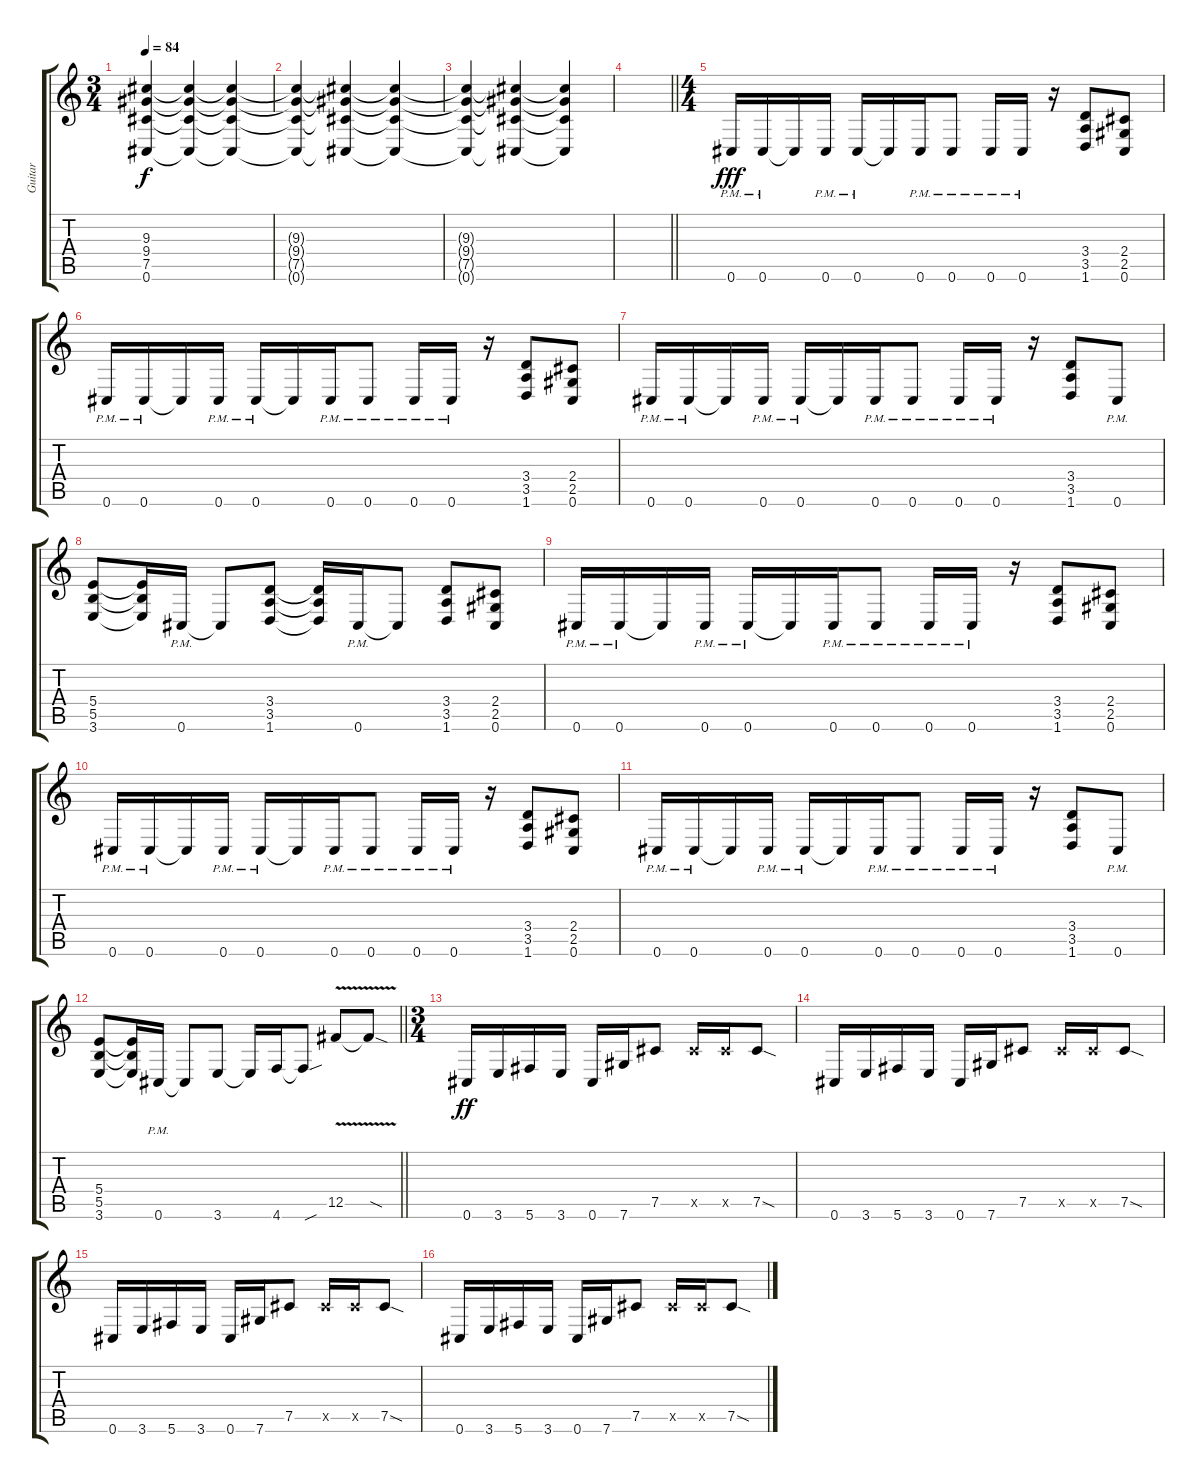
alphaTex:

\track ("Guitar" "Guitar") {instrument electricguitarclean}
\staff {score tabs}
\tuning (Db4 Ab3 E3 B2 Gb2 Db2) {hide}
\ts (3 4)
\section ("" "")
\tempo 84
\clef g2
\ks c
(9.3{t} 9.4{t} 7.5{t} 0.6{t}).4{dy f} (9.3{t} 9.4{t} 7.5{t} 0.6{t}).4 (9.3{t} 9.4{t} 7.5{t} 0.6{t}).4 |
(9.3{t} 9.4{t} 7.5{t} 0.6{t}).4 (9.3{t} 9.4{t} 7.5{t} 0.6{t}).4 (9.3{t} 9.4{t} 7.5{t} 0.6{t}).4 |
(9.3{t} 9.4{t} 7.5{t} 0.6{t}).4 (9.3{t} 9.4{t} 7.5{t} 0.6{t}).4 (9.3{t} 9.4{t} 7.5{t} 0.6{t}).4 |
\barLineRight lightlight
|
\ts (4 4)
\section ("" "")
0.6{pm}.16{dy fff instrument distortionguitar} 0.6{pm}.16 0.6{t}.16 0.6{pm}.16 0.6{pm}.16 0.6{t}.16 0.6{pm}.16 0.6{pm}.8 0.6{pm}.16 0.6{pm}.16 r.16 (3.4 3.5 1.6).8 (2.4 2.5 0.6).8 |
0.6{pm}.16 0.6{pm}.16 0.6{t}.16 0.6{pm}.16 0.6{pm}.16 0.6{t}.16 0.6{pm}.16 0.6{pm}.8 0.6{pm}.16 0.6{pm}.16 r.16 (3.4 3.5 1.6).8 (2.4 2.5 0.6).8 |
0.6{pm}.16 0.6{pm}.16 0.6{t}.16 0.6{pm}.16 0.6{pm}.16 0.6{t}.16 0.6{pm}.16 0.6{pm}.8 0.6{pm}.16 0.6{pm}.16 r.16 (3.4 3.5 1.6).8 0.6{pm}.8 |
(5.4 5.5 3.6).8 (5.4{t} 5.5{t} 3.6{t}).16 0.6{pm}.16 0.6{t}.8 (3.4 3.5 1.6).8 (3.4{t} 3.5{t} 1.6{t}).16 0.6{pm}.16 0.6{t}.8 (3.4 3.5 1.6).8 (2.4 2.5 0.6).8 |
0.6{pm}.16 0.6{pm}.16 0.6{t}.16 0.6{pm}.16 0.6{pm}.16 0.6{t}.16 0.6{pm}.16 0.6{pm}.8 0.6{pm}.16 0.6{pm}.16 r.16 (3.4 3.5 1.6).8 (2.4 2.5 0.6).8 |
0.6{pm}.16 0.6{pm}.16 0.6{t}.16 0.6{pm}.16 0.6{pm}.16 0.6{t}.16 0.6{pm}.16 0.6{pm}.8 0.6{pm}.16 0.6{pm}.16 r.16 (3.4 3.5 1.6).8 (2.4 2.5 0.6).8 |
0.6{pm}.16 0.6{pm}.16 0.6{t}.16 0.6{pm}.16 0.6{pm}.16 0.6{t}.16 0.6{pm}.16 0.6{pm}.8 0.6{pm}.16 0.6{pm}.16 r.16 (3.4 3.5 1.6).8 0.6{pm}.8 |
\barLineRight lightlight
(5.4 5.5 3.6).8 (5.4{t} 5.5{t} 3.6{t}).16 0.6{pm}.16 0.6{t}.8 3.6.8 3.6{t}.16 4.6.16 4.6{sou t}.8 12.5{v}.8 12.5{sod t}.8 |
\ts (3 4)
\section ("" "")
0.6.16{dy ff} 3.6.16 5.6.16 3.6.16 0.6.16 7.6.16 7.5.8 7.5{x}.16 7.5{x}.16 7.5{sod}.8 |
0.6.16 3.6.16 5.6.16 3.6.16 0.6.16 7.6.16 7.5.8 7.5{x}.16 7.5{x}.16 7.5{sod}.8 |
0.6.16 3.6.16 5.6.16 3.6.16 0.6.16 7.6.16 7.5.8 7.5{x}.16 7.5{x}.16 7.5{sod}.8 |
0.6.16 3.6.16 5.6.16 3.6.16 0.6.16 7.6.16 7.5.8 7.5{x}.16 7.5{x}.16 7.5{sod}.8
